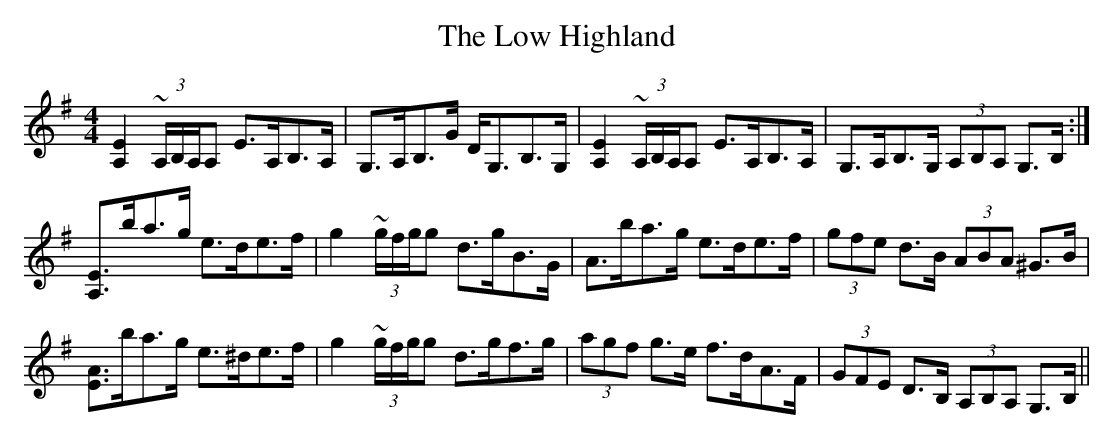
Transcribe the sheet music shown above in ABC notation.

X:1
T: The Low Highland
M: 4/4
L: 1/8
K: Ador
[A,2E2] ~(3A,/B,/A,/A, E>A,B,>A,|G,>A,B,>G D<G,B,>G,|[A,2E2] ~(3A,/B,/A,/A, E>A,B,>A,|G,>A,B,>G, (3A,B,A, G,>B,:|
[A,E]>ba>g e>de>f|g2 ~(3g/f/g/g d>gB>G|A>ba>g e>de>f|(3gfe d>B (3ABA ^G>B|
[AE]>ba>g e>^de>f|g2 ~(3g/f/g/g d>gf>g|(3agf g>e f>dA>F|(3GFE D>B, (3A,B,A, G,>B,||
